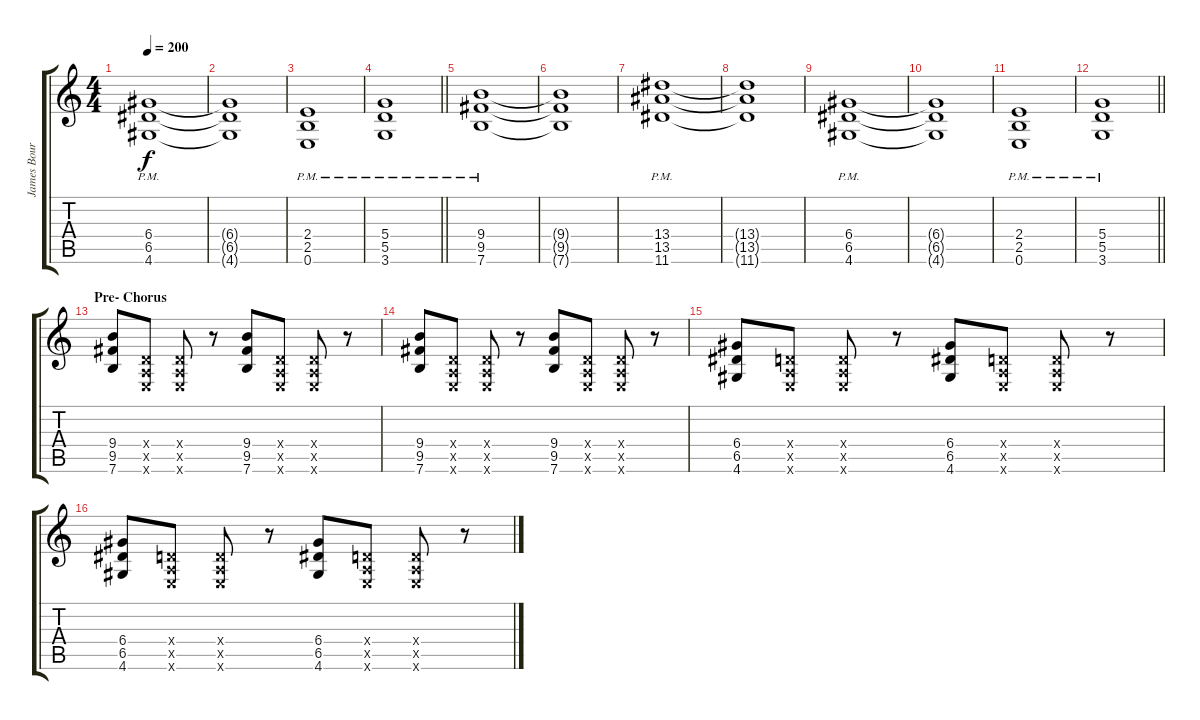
\track ("James Bourne" "James Bour") {instrument distortionguitar}
\staff {score tabs}
\tuning (E4 B3 G3 D3 A2 E2) {hide}
\ts (4 4)
\tempo 200
\clef g2
\ks c
(6.4{pm} 6.5{pm} 4.6{pm}).1{dy f} |
(6.4{t} 6.5{t} 4.6{t}).1 |
(2.4{pm} 2.5{pm} 0.6{pm}).1 |
\barLineRight lightlight
(5.4{pm} 5.5{pm} 3.6{pm}).1 |
(9.4{pm} 9.5{pm} 7.6{pm}).1 |
(9.4{t} 9.5{t} 7.6{t}).1 |
(13.4{pm} 13.5{pm} 11.6{pm}).1 |
(13.4{t} 13.5{t} 11.6{t}).1 |
(6.4{pm} 6.5{pm} 4.6{pm}).1 |
(6.4{t} 6.5{t} 4.6{t}).1 |
(2.4{pm} 2.5{pm} 0.6{pm}).1 |
\barLineRight lightlight
(5.4{pm} 5.5{pm} 3.6{pm}).1 |
\section ("" "Pre- Chorus")
(9.4 9.5 7.6).8 (0.4{x} 0.5{x} 0.6{x}).8 (0.4{x} 0.5{x} 0.6{x}).8 r.8 (9.4 9.5 7.6).8 (0.4{x} 0.5{x} 0.6{x}).8 (0.4{x} 0.5{x} 0.6{x}).8 r.8 |
(9.4 9.5 7.6).8 (0.4{x} 0.5{x} 0.6{x}).8 (0.4{x} 0.5{x} 0.6{x}).8 r.8 (9.4 9.5 7.6).8 (0.4{x} 0.5{x} 0.6{x}).8 (0.4{x} 0.5{x} 0.6{x}).8 r.8 |
(6.4 6.5 4.6).8 (0.4{x} 0.5{x} 0.6{x}).8 (0.4{x} 0.5{x} 0.6{x}).8 r.8 (6.4 6.5 4.6).8 (0.4{x} 0.5{x} 0.6{x}).8 (0.4{x} 0.5{x} 0.6{x}).8 r.8 |
(6.4 6.5 4.6).8 (0.4{x} 0.5{x} 0.6{x}).8 (0.4{x} 0.5{x} 0.6{x}).8 r.8 (6.4 6.5 4.6).8 (0.4{x} 0.5{x} 0.6{x}).8 (0.4{x} 0.5{x} 0.6{x}).8 r.8
